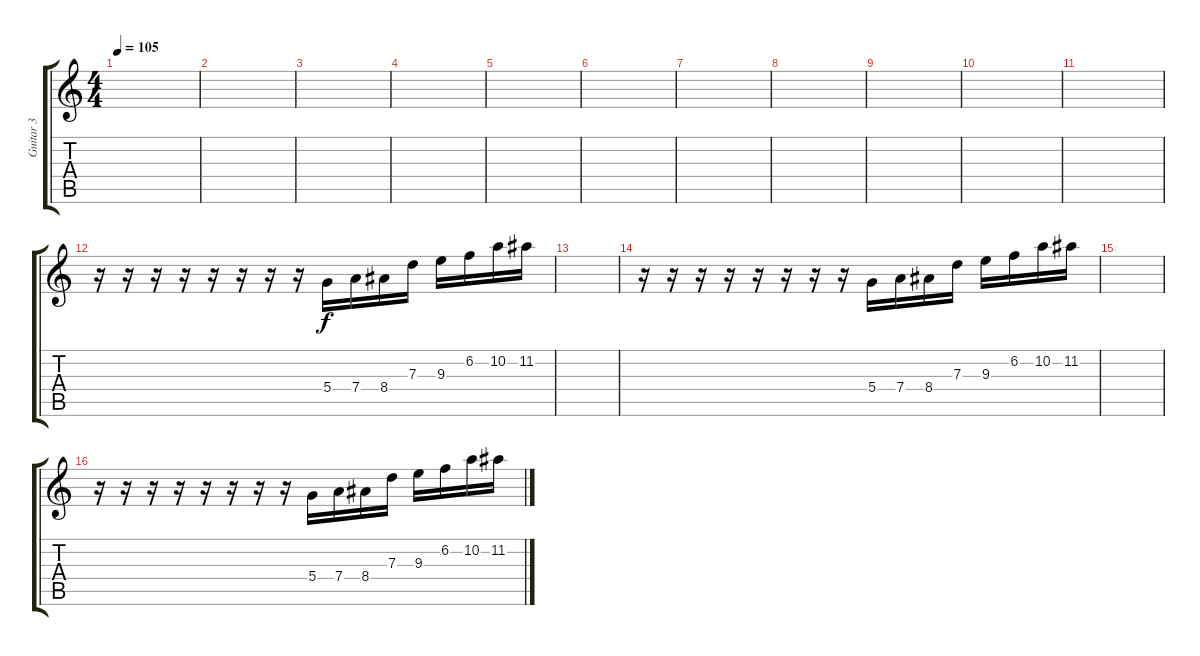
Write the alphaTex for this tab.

\track ("Guitar 3" "Guitar 3") {instrument distortionguitar}
\staff {score tabs}
\tuning (E4 B3 G3 D3 A2 D2) {hide}
\ts (4 4)
\tempo 105
\clef g2
\ks c
|
|
|
|
|
|
|
|
|
|
|
r.16 r.16 r.16 r.16 r.16 r.16 r.16 r.16 5.4.16{dy f} 7.4.16 8.4.16 7.3.16 9.3.16 6.2.16 10.2.16 11.2.16 |
|
r.16 r.16 r.16 r.16 r.16 r.16 r.16 r.16 5.4.16 7.4.16 8.4.16 7.3.16 9.3.16 6.2.16 10.2.16 11.2.16 |
|
r.16 r.16 r.16 r.16 r.16 r.16 r.16 r.16 5.4.16 7.4.16 8.4.16 7.3.16 9.3.16 6.2.16 10.2.16 11.2.16
